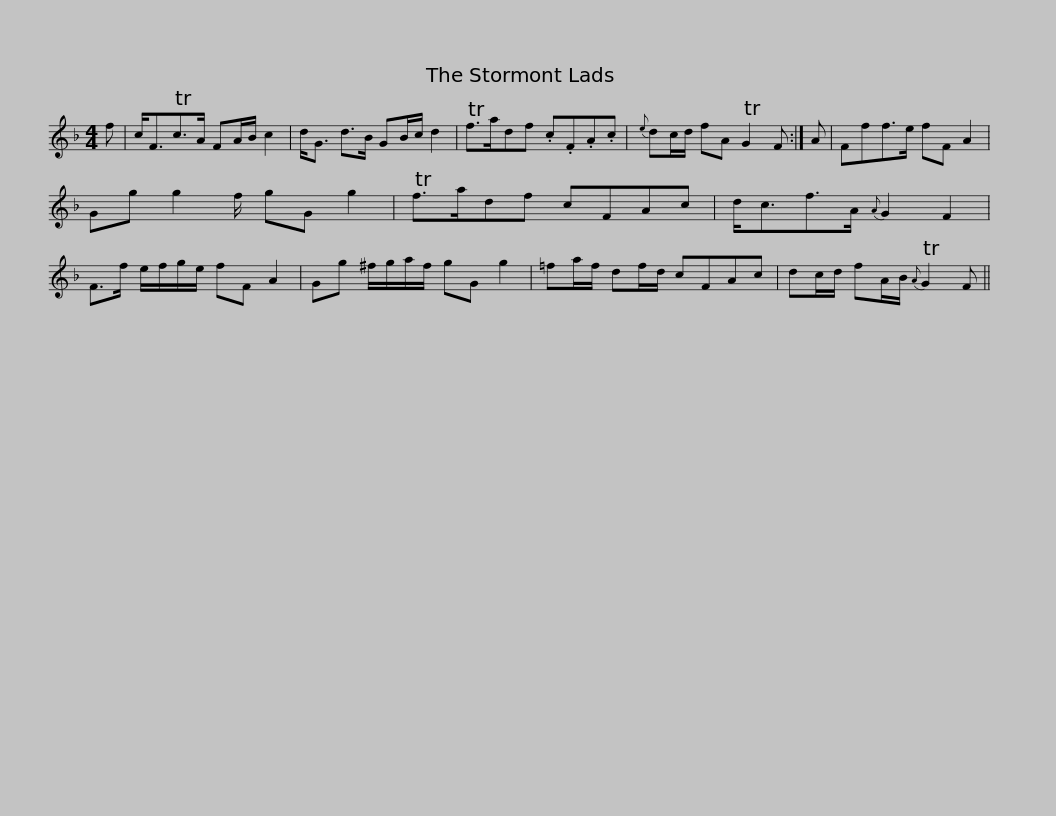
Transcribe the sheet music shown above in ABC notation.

X:1
L:1/8
M:4/4
I:linebreak $
K:F
V:1 treble
V:1
 f | c<FTc>A FA/B/ c2 | d<G d>B GB/c/ d2 | Tf>adf .c.F.A.c |{e} dc/d/ fA TG2 F :| %5
 A |$ Fff>e fF A2 | Gg g2 f/ gG g2 | Tf>adf cFAc | d<cf>A{A} G2 F2 | %10
 F>f e/f/g/e/ fF A2 |$ Gg ^f/g/a/f/ gG g2 | =fa/f/ df/d/ cFAc | dc/d/ fA/B/{A} TG2 F || %14
